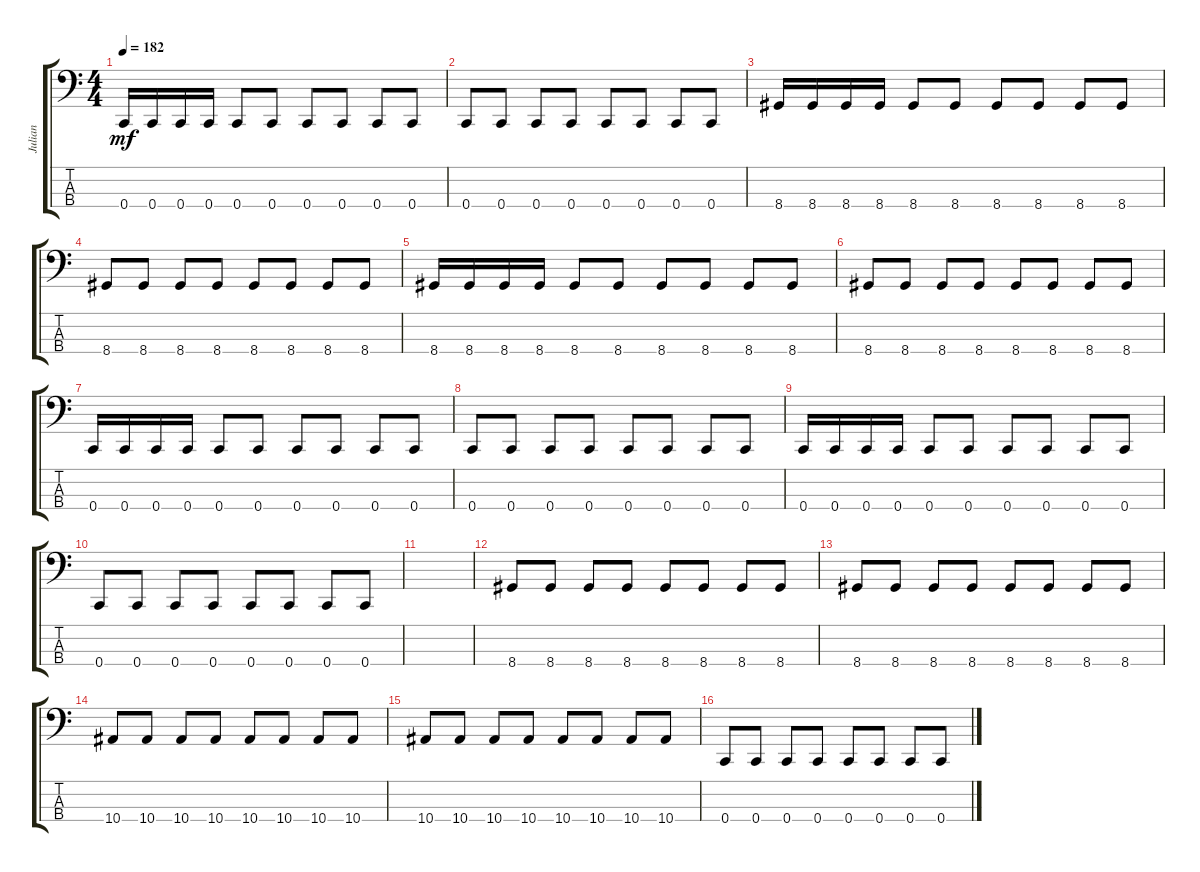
\track ("Julian" "Julian") {instrument electricbasspick}
\staff {score tabs}
\tuning (F2 C2 G1 C1) {hide}
\ts (4 4)
\tempo 182
\clef f4
\ks c
0.4.16{dy mf} 0.4.16 0.4.16 0.4.16 0.4.8 0.4.8 0.4.8 0.4.8 0.4.8 0.4.8 |
0.4.8 0.4.8 0.4.8 0.4.8 0.4.8 0.4.8 0.4.8 0.4.8 |
8.4.16 8.4.16 8.4.16 8.4.16 8.4.8 8.4.8 8.4.8 8.4.8 8.4.8 8.4.8 |
8.4.8 8.4.8 8.4.8 8.4.8 8.4.8 8.4.8 8.4.8 8.4.8 |
8.4.16 8.4.16 8.4.16 8.4.16 8.4.8 8.4.8 8.4.8 8.4.8 8.4.8 8.4.8 |
8.4.8 8.4.8 8.4.8 8.4.8 8.4.8 8.4.8 8.4.8 8.4.8 |
0.4.16 0.4.16 0.4.16 0.4.16 0.4.8 0.4.8 0.4.8 0.4.8 0.4.8 0.4.8 |
0.4.8 0.4.8 0.4.8 0.4.8 0.4.8 0.4.8 0.4.8 0.4.8 |
0.4.16 0.4.16 0.4.16 0.4.16 0.4.8 0.4.8 0.4.8 0.4.8 0.4.8 0.4.8 |
0.4.8 0.4.8 0.4.8 0.4.8 0.4.8 0.4.8 0.4.8 0.4.8 |
|
8.4.8 8.4.8 8.4.8 8.4.8 8.4.8 8.4.8 8.4.8 8.4.8 |
8.4.8 8.4.8 8.4.8 8.4.8 8.4.8 8.4.8 8.4.8 8.4.8 |
10.4.8 10.4.8 10.4.8 10.4.8 10.4.8 10.4.8 10.4.8 10.4.8 |
10.4.8 10.4.8 10.4.8 10.4.8 10.4.8 10.4.8 10.4.8 10.4.8 |
0.4.8 0.4.8 0.4.8 0.4.8 0.4.8 0.4.8 0.4.8 0.4.8
